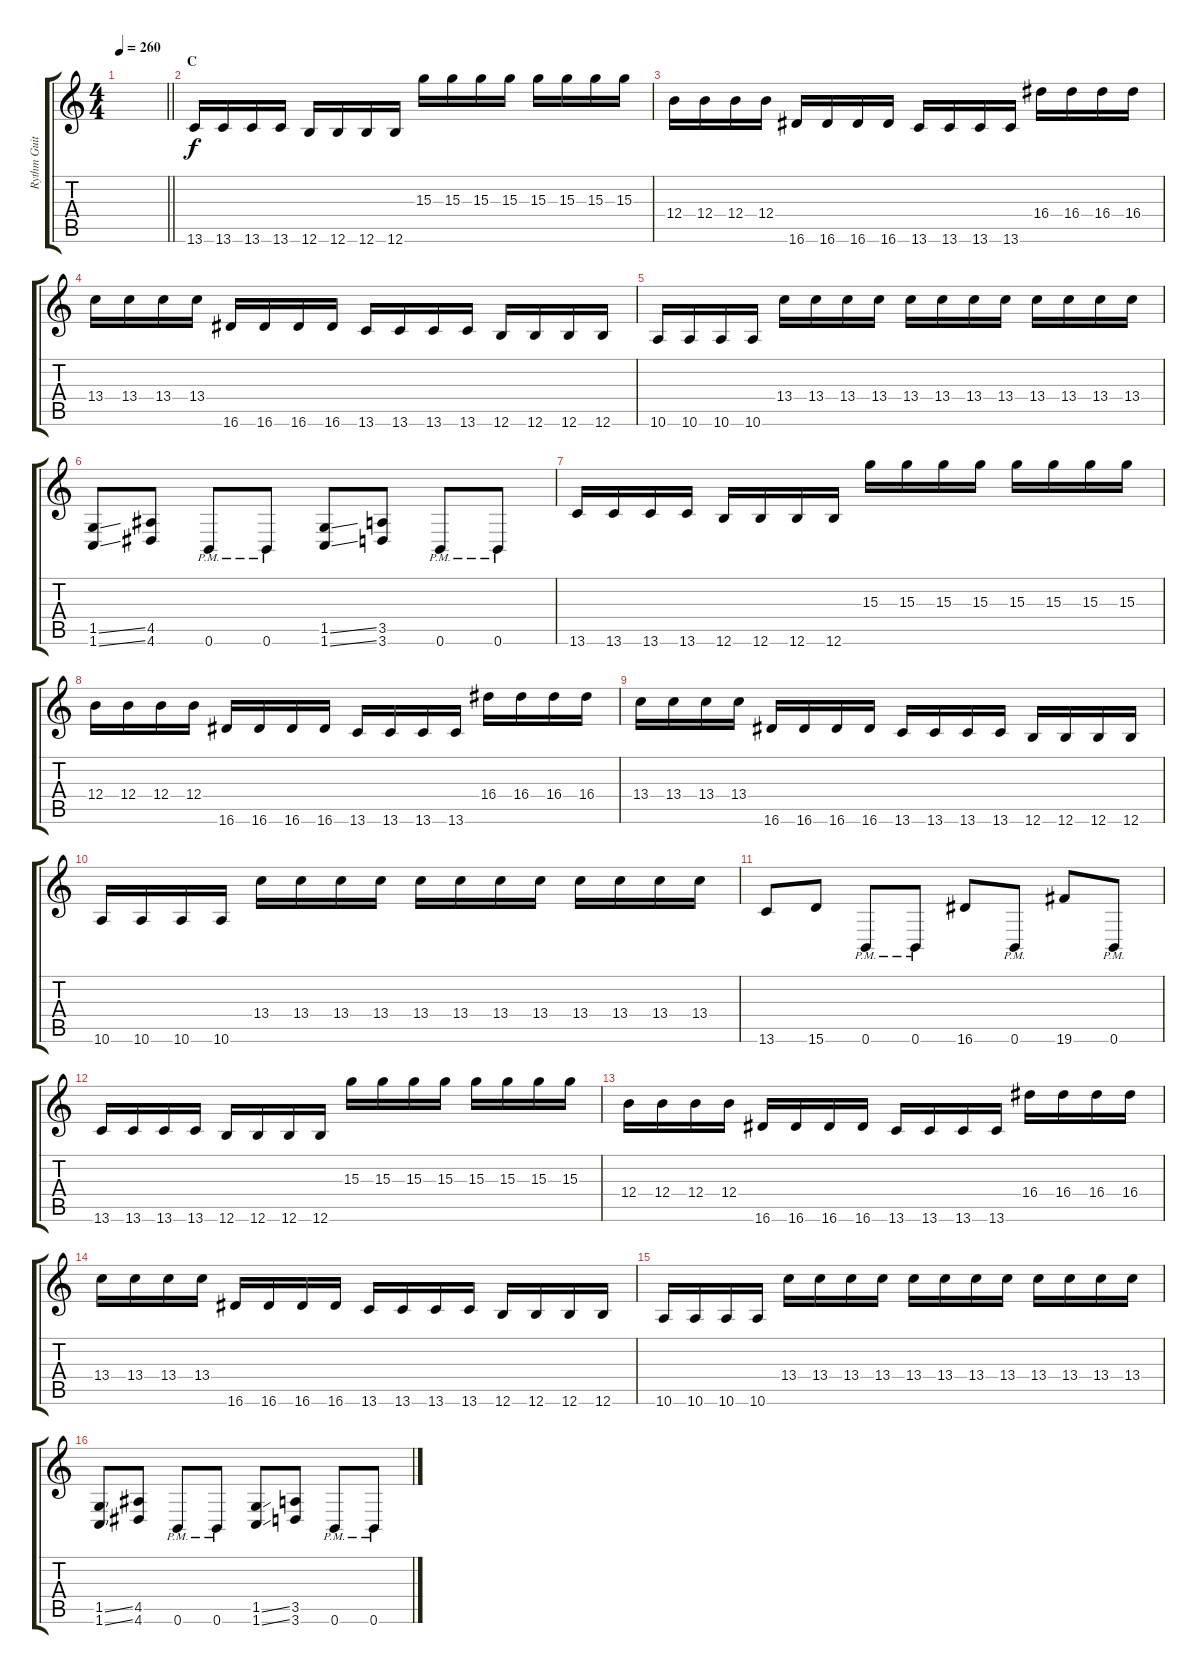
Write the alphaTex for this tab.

\track ("Rythm Guitar 1" "Rythm Guit") {instrument distortionguitar}
\staff {score tabs}
\tuning (Db4 Ab3 E3 B2 Gb2 B1) {hide}
\ts (4 4)
\tempo 260
\clef g2
\barLineRight lightlight
\ks c
|
\section ("" "C")
13.6.16 13.6.16 13.6.16 13.6.16 12.6.16 12.6.16 12.6.16 12.6.16 15.3.16 15.3.16 15.3.16 15.3.16 15.3.16 15.3.16 15.3.16 15.3.16 |
12.4.16 12.4.16 12.4.16 12.4.16 16.6.16 16.6.16 16.6.16 16.6.16 13.6.16 13.6.16 13.6.16 13.6.16 16.4.16 16.4.16 16.4.16 16.4.16 |
13.4.16 13.4.16 13.4.16 13.4.16 16.6.16 16.6.16 16.6.16 16.6.16 13.6.16 13.6.16 13.6.16 13.6.16 12.6.16 12.6.16 12.6.16 12.6.16 |
10.6.16 10.6.16 10.6.16 10.6.16 13.4.16 13.4.16 13.4.16 13.4.16 13.4.16 13.4.16 13.4.16 13.4.16 13.4.16 13.4.16 13.4.16 13.4.16 |
(1.5{ss} 1.6{ss}).8 (4.5 4.6).8 0.6{pm}.8 0.6{pm}.8 (1.5{ss} 1.6{ss}).8 (3.5 3.6).8 0.6{pm}.8 0.6{pm}.8 |
13.6.16 13.6.16 13.6.16 13.6.16 12.6.16 12.6.16 12.6.16 12.6.16 15.3.16 15.3.16 15.3.16 15.3.16 15.3.16 15.3.16 15.3.16 15.3.16 |
12.4.16 12.4.16 12.4.16 12.4.16 16.6.16 16.6.16 16.6.16 16.6.16 13.6.16 13.6.16 13.6.16 13.6.16 16.4.16 16.4.16 16.4.16 16.4.16 |
13.4.16 13.4.16 13.4.16 13.4.16 16.6.16 16.6.16 16.6.16 16.6.16 13.6.16 13.6.16 13.6.16 13.6.16 12.6.16 12.6.16 12.6.16 12.6.16 |
10.6.16 10.6.16 10.6.16 10.6.16 13.4.16 13.4.16 13.4.16 13.4.16 13.4.16 13.4.16 13.4.16 13.4.16 13.4.16 13.4.16 13.4.16 13.4.16 |
13.6.8 15.6.8 0.6{pm}.8 0.6{pm}.8 16.6.8 0.6{pm}.8 19.6.8 0.6{pm}.8 |
13.6.16 13.6.16 13.6.16 13.6.16 12.6.16 12.6.16 12.6.16 12.6.16 15.3.16 15.3.16 15.3.16 15.3.16 15.3.16 15.3.16 15.3.16 15.3.16 |
12.4.16 12.4.16 12.4.16 12.4.16 16.6.16 16.6.16 16.6.16 16.6.16 13.6.16 13.6.16 13.6.16 13.6.16 16.4.16 16.4.16 16.4.16 16.4.16 |
13.4.16 13.4.16 13.4.16 13.4.16 16.6.16 16.6.16 16.6.16 16.6.16 13.6.16 13.6.16 13.6.16 13.6.16 12.6.16 12.6.16 12.6.16 12.6.16 |
10.6.16 10.6.16 10.6.16 10.6.16 13.4.16 13.4.16 13.4.16 13.4.16 13.4.16 13.4.16 13.4.16 13.4.16 13.4.16 13.4.16 13.4.16 13.4.16 |
(1.5{ss} 1.6{ss}).8 (4.5 4.6).8 0.6{pm}.8 0.6{pm}.8 (1.5{ss} 1.6{ss}).8 (3.5 3.6).8 0.6{pm}.8 0.6{pm}.8
